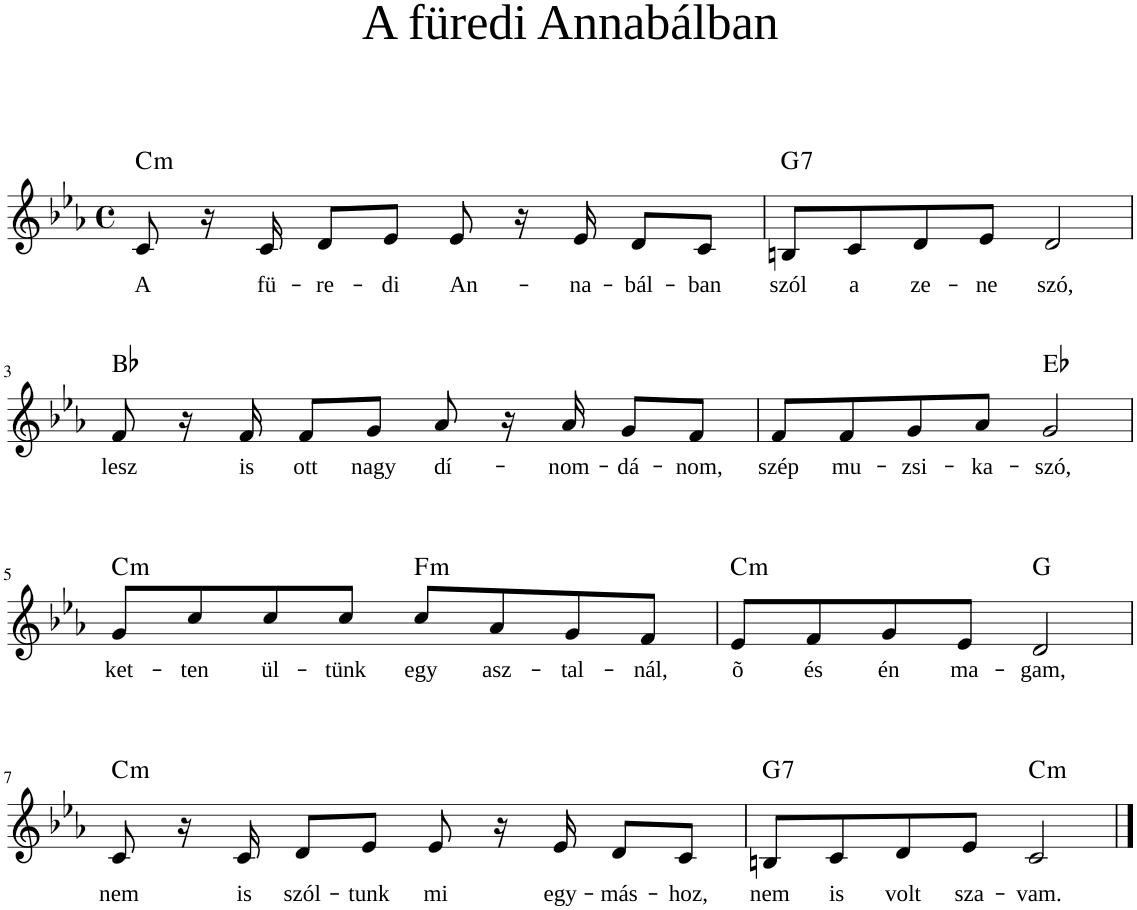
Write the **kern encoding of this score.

**kern	**text	**harte
*part1	*part1	*part1
*staff1	*staff1	*
*I"Piano	*	*
*I'Pno	*	*
*clefG2	*	*
*k[b-e-a-]	*	*
*M4/4	*	*
*met(c)	*	*
=1	=1	=1
!	!LO:LY:b	!LO:H:kt=m
8c/	A	C:min
16r	.	.
!	!LO:LY:b	!
16c/	fü-	.
!	!LO:LY:b	!
8d/L	-re-	.
!	!LO:LY:b	!
8e-/J	-di	.
!	!LO:LY:b	!
8e-/	An-	.
16r	.	.
!	!LO:LY:b	!
16e-/	-na-	.
!	!LO:LY:b	!
8d/L	-bál-	.
!	!LO:LY:b	!
8c/J	-ban	.
=2	=2	=2
!	!LO:LY:b	!LO:H:kt=7
8Bn/L	szól	G:7
!	!LO:LY:b	!
8c/	a	.
!	!LO:LY:b	!
8d/	ze-	.
!	!LO:LY:b	!
8e-/J	-ne	.
!	!LO:LY:b	!
2d/	szó,	.
!!LO:LB:g=z
=3	=3	=3
!	!LO:LY:b	!
8f/	lesz	Bb:maj
16r	.	.
!	!LO:LY:b	!
16f/	is	.
!	!LO:LY:b	!
8f/L	ott	.
!	!LO:LY:b	!
8g/J	nagy	.
!	!LO:LY:b	!
8a-/	dí-	.
16r	.	.
!	!LO:LY:b	!
16a-/	-nom-	.
!	!LO:LY:b	!
8g/L	-dá-	.
!	!LO:LY:b	!
8f/J	-nom,	.
=4	=4	=4
!	!LO:LY:b	!
8f/L	szép	.
!	!LO:LY:b	!
8f/	mu-	.
!	!LO:LY:b	!
8g/	-zsi-	.
!	!LO:LY:b	!
8a-/J	-ka-	.
!	!LO:LY:b	!
2g/	-szó,	Eb:maj
!!LO:LB:g=z
=5	=5	=5
!	!LO:LY:b	!LO:H:kt=m
8g/L	ket-	C:min
!	!LO:LY:b	!
8cc/	-ten	.
!	!LO:LY:b	!
8cc/	ül-	.
!	!LO:LY:b	!
8cc/J	-tünk	.
!	!LO:LY:b	!LO:H:kt=m
8cc/L	egy	F:min
!	!LO:LY:b	!
8a-/	asz-	.
!	!LO:LY:b	!
8g/	-tal-	.
!	!LO:LY:b	!
8f/J	-nál,	.
=6	=6	=6
!	!LO:LY:b	!LO:H:kt=m
8e-/L	õ	C:min
!	!LO:LY:b	!
8f/	és	.
!	!LO:LY:b	!
8g/	én	.
!	!LO:LY:b	!
8e-/J	ma-	.
!	!LO:LY:b	!
2d/	-gam,	G:maj
!!LO:LB:g=z
=7	=7	=7
!	!LO:LY:b	!LO:H:kt=m
8c/	nem	C:min
16r	.	.
!	!LO:LY:b	!
16c/	is	.
!	!LO:LY:b	!
8d/L	szól-	.
!	!LO:LY:b	!
8e-/J	-tunk	.
!	!LO:LY:b	!
8e-/	mi	.
16r	.	.
!	!LO:LY:b	!
16e-/	egy-	.
!	!LO:LY:b	!
8d/L	-más-	.
!	!LO:LY:b	!
8c/J	-hoz,	.
=8	=8	=8
!	!LO:LY:b	!LO:H:kt=7
8Bn/L	nem	G:7
!	!LO:LY:b	!
8c/	is	.
!	!LO:LY:b	!
8d/	volt	.
!	!LO:LY:b	!
8e-/J	sza-	.
!	!LO:LY:b	!LO:H:kt=m
2c/	-vam.	C:min
==	==	==
*-	*-	*-
